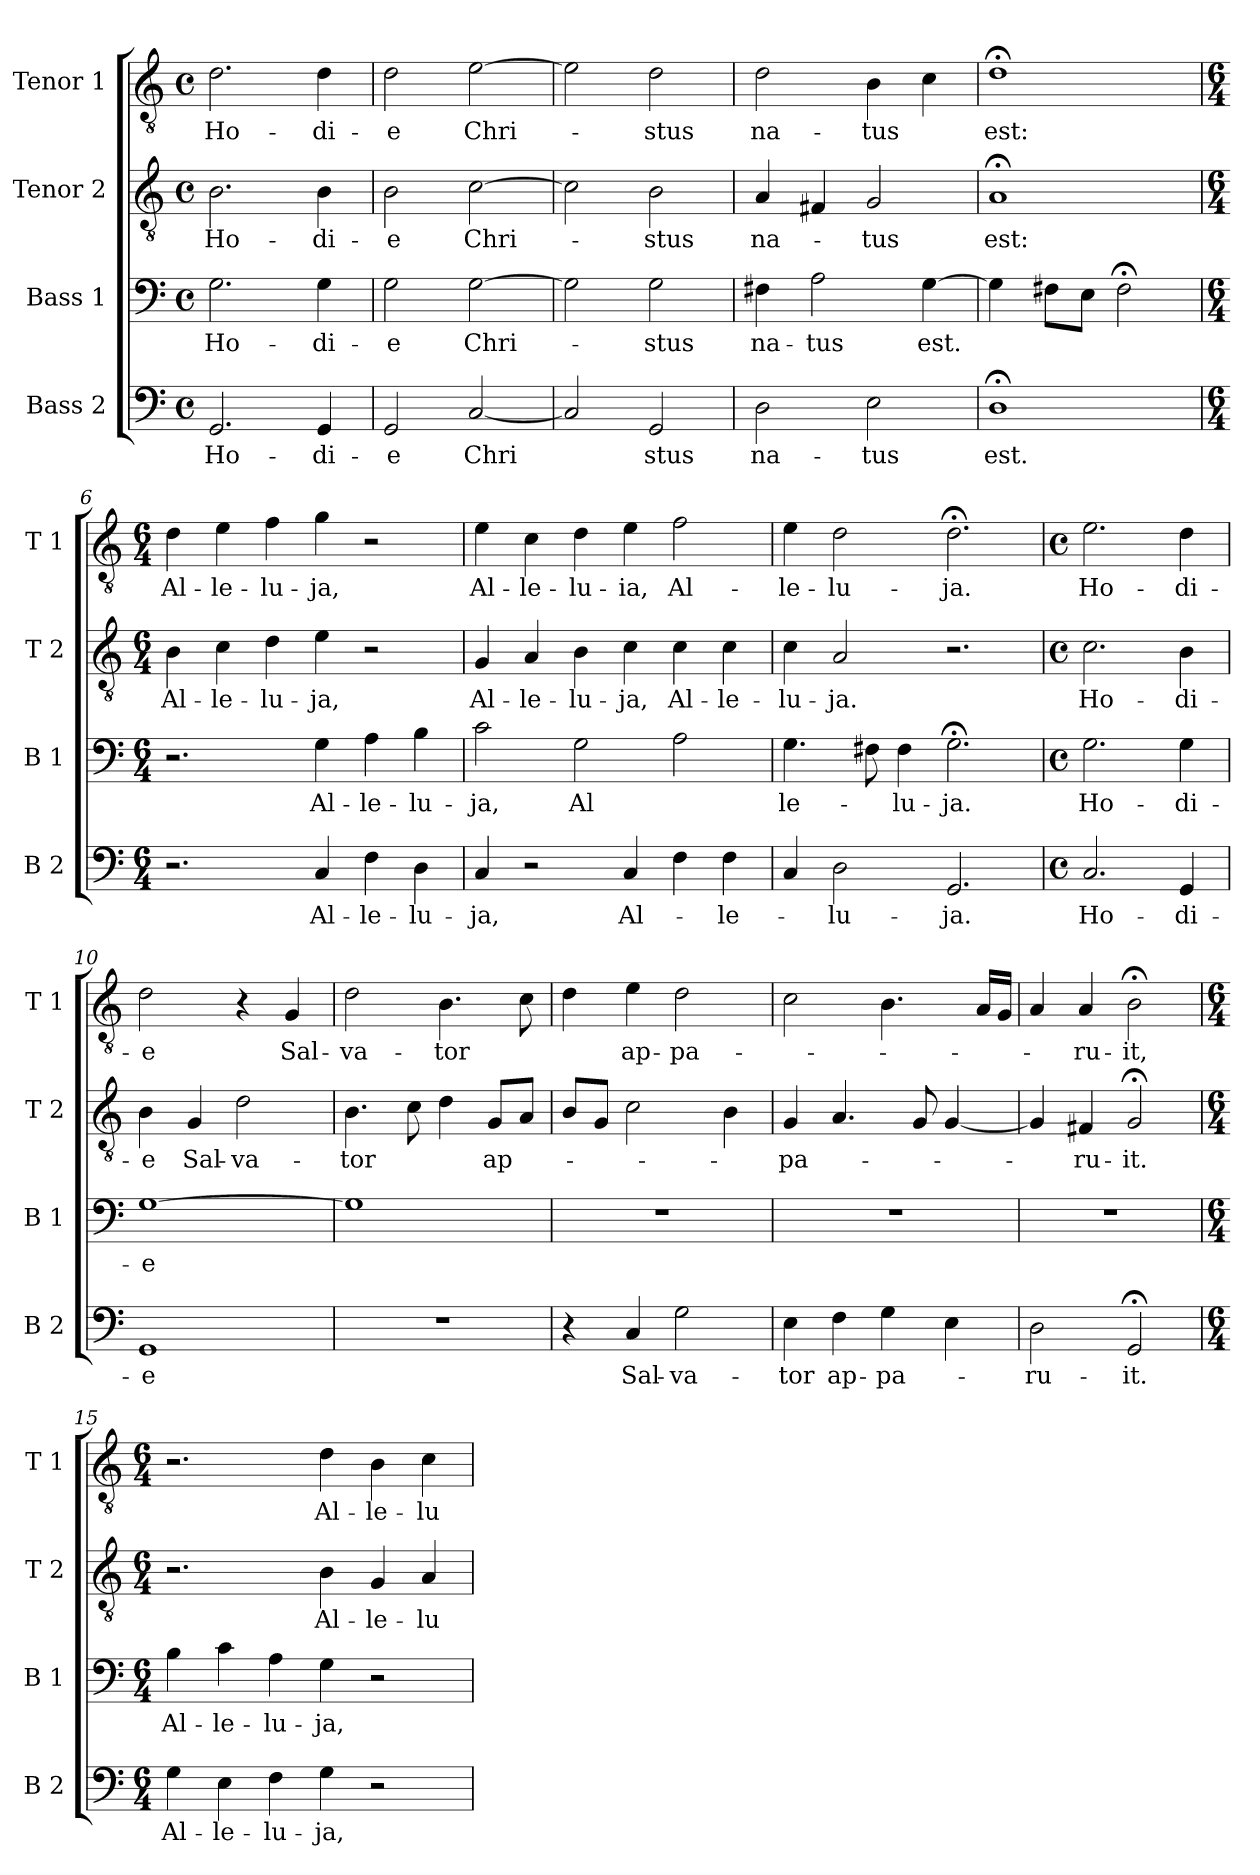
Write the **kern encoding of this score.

**kern	**text	**kern	**text	**kern	**text	**kern	**text
*part4	*part4	*part3	*part3	*part2	*part2	*part1	*part1
*staff4	*staff4	*staff3	*staff3	*staff2	*staff2	*staff1	*staff1
*I"Bass 2	*	*I"Bass 1	*	*I"Tenor 2	*	*I"Tenor 1	*
*I'B 2	*	*I'B 1	*	*I'T 2	*	*I'T 1	*
*clefF4	*	*clefF4	*	*clefGv2	*	*clefGv2	*
*k[]	*	*k[]	*	*k[]	*	*k[]	*
*C:	*	*C:	*	*C:	*	*C:	*
*M4/4	*	*M4/4	*	*M4/4	*	*M4/4	*
*met(c)	*	*met(c)	*	*met(c)	*	*met(c)	*
=1	=1	=1	=1	=1	=1	=1	=1
!	!LO:LY:b	!	!LO:LY:b	!	!LO:LY:b	!	!LO:LY:b
2.GG/	Ho-	2.G\	Ho-	2.B\	Ho-	2.d\	Ho-
!	!LO:LY:b	!	!LO:LY:b	!	!LO:LY:b	!	!LO:LY:b
4GG/	-di-	4G\	-di-	4B\	-di-	4d\	-di-
=2	=2	=2	=2	=2	=2	=2	=2
!	!LO:LY:b	!	!LO:LY:b	!	!LO:LY:b	!	!LO:LY:b
2GG/	-e	2G\	-e	2B\	-e	2d\	-e
!	!LO:LY:b	!	!LO:LY:b	!	!LO:LY:b	!	!LO:LY:b
[2C/	Chri	[2G\	Chri-	[2c\	Chri-	[2e\	Chri-
=3	=3	=3	=3	=3	=3	=3	=3
2C/]	.	2G\]	.	2c\]	.	2e\]	.
!	!LO:LY:b	!	!LO:LY:b	!	!LO:LY:b	!	!LO:LY:b
2GG/	stus	2G\	-stus	2B\	-stus	2d\	-stus
=4	=4	=4	=4	=4	=4	=4	=4
!	!LO:LY:b	!	!LO:LY:b	!	!LO:LY:b	!	!LO:LY:b
2D\	na-	4F#X\	na-	4A/	na-	2d\	na-
!	!	!	!LO:LY:b	!	!	!	!
.	.	2A\	-tus	4F#X/	.	.	.
!	!LO:LY:b	!	!	!	!LO:LY:b	!	!LO:LY:b
2E\	-tus	.	.	2G/	-tus	4B\	-tus
!	!	!	!LO:LY:b	!	!	!	!
.	.	[4G\	est.	.	.	4c\	.
=5	=5	=5	=5	=5	=5	=5	=5
!	!LO:LY:b	!	!	!	!LO:LY:b	!	!LO:LY:b
1D;<	est.	4G\]	.	1A;<	est:	1d;<	est:
.	.	8F#X\L	.	.	.	.	.
.	.	8E\J	.	.	.	.	.
.	.	2F#;<\	.	.	.	.	.
!!LO:LB:g=z
=6	=6	=6	=6	=6	=6	=6	=6
*M6/4	*	*M6/4	*	*M6/4	*	*M6/4	*
!	!	!	!	!	!LO:LY:b	!	!LO:LY:b
2.r	.	2.r	.	4B\	Al-	4d\	Al-
!	!	!	!	!	!LO:LY:b	!	!LO:LY:b
.	.	.	.	4c\	-le-	4e\	-le-
!	!	!	!	!	!LO:LY:b	!	!LO:LY:b
.	.	.	.	4d\	-lu-	4f\	-lu-
!	!LO:LY:b	!	!LO:LY:b	!	!LO:LY:b	!	!LO:LY:b
4C/	Al-	4G\	Al-	4e\	-ja,	4g\	-ja,
!	!LO:LY:b	!	!LO:LY:b	!	!	!	!
4F\	-le-	4A\	-le-	2r	.	2r	.
!	!LO:LY:b	!	!LO:LY:b	!	!	!	!
4D\	-lu-	4B\	-lu-	.	.	.	.
=7	=7	=7	=7	=7	=7	=7	=7
!	!LO:LY:b	!	!LO:LY:b	!	!LO:LY:b	!	!LO:LY:b
4C/	-ja,	2c\	-ja,	4G/	Al-	4e\	Al-
!	!	!	!	!	!LO:LY:b	!	!LO:LY:b
2r	.	.	.	4A/	-le-	4c\	-le-
!	!	!	!LO:LY:b	!	!LO:LY:b	!	!LO:LY:b
.	.	2G\	Al	4B\	-lu-	4d\	-lu-
!	!LO:LY:b	!	!	!	!LO:LY:b	!	!LO:LY:b
4C/	Al-	.	.	4c\	-ja,	4e\	-ia,
!	!	!	!	!	!LO:LY:b	!	!LO:LY:b
4F\	.	2A\	.	4c\	Al-	2f\	Al-
!	!LO:LY:b	!	!	!	!LO:LY:b	!	!
4F\	-le-	.	.	4c\	-le-	.	.
=8	=8	=8	=8	=8	=8	=8	=8
!	!	!	!LO:LY:b	!	!LO:LY:b	!	!LO:LY:b
4C/	.	4.G\	le-	4c\	-lu-	4e\	-le-
!	!LO:LY:b	!	!	!	!LO:LY:b	!	!LO:LY:b
2D\	-lu-	.	.	2A/	-ja.	2d\	-lu-
.	.	8F#X\	.	.	.	.	.
!	!	!	!LO:LY:b	!	!	!	!
.	.	4F#\	-lu-	.	.	.	.
!	!LO:LY:b	!	!LO:LY:b	!	!	!	!LO:LY:b
2.GG/	-ja.	2.G;<\	-ja.	2.r	.	2.d;<\	-ja.
=9	=9	=9	=9	=9	=9	=9	=9
*M4/4	*	*M4/4	*	*M4/4	*	*M4/4	*
*met(c)	*	*met(c)	*	*met(c)	*	*met(c)	*
!	!LO:LY:b	!	!LO:LY:b	!	!LO:LY:b	!	!LO:LY:b
2.C/	Ho-	2.G\	Ho-	2.c\	Ho-	2.e\	Ho-
!	!LO:LY:b	!	!LO:LY:b	!	!LO:LY:b	!	!LO:LY:b
4GG/	-di-	4G\	-di-	4B\	-di-	4d\	-di-
=10	=10	=10	=10	=10	=10	=10	=10
!	!LO:LY:b	!	!LO:LY:b	!	!LO:LY:b	!	!LO:LY:b
1GG	-e	[1G	-e	4B\	-e	2d\	-e
!	!	!	!	!	!LO:LY:b	!	!
.	.	.	.	4G/	Sal-	.	.
!	!	!	!	!	!LO:LY:b	!	!
.	.	.	.	2d\	-va-	4r	.
!	!	!	!	!	!	!	!LO:LY:b
.	.	.	.	.	.	4G/	Sal-
!!LO:LB:g=z
=11	=11	=11	=11	=11	=11	=11	=11
!	!	!	!	!	!LO:LY:b	!	!LO:LY:b
1r	.	1G]	.	4.B\	-tor	2d\	-va-
.	.	.	.	8c\	.	.	.
!	!	!	!	!	!	!	!LO:LY:b
.	.	.	.	4d\	.	4.B\	-tor
!	!	!	!	!	!LO:LY:b	!	!
.	.	.	.	8G/L	ap-	.	.
.	.	.	.	8A/J	.	8c\	.
=12	=12	=12	=12	=12	=12	=12	=12
4r	.	1r	.	8B/L	.	4d\	.
.	.	.	.	8G/J	.	.	.
!	!LO:LY:b	!	!	!	!	!	!LO:LY:b
4C/	Sal-	.	.	2c\	.	4e\	ap-
!	!LO:LY:b	!	!	!	!	!	!LO:LY:b
2G\	-va-	.	.	.	.	2d\	-pa-
.	.	.	.	4B\	.	.	.
=13	=13	=13	=13	=13	=13	=13	=13
!	!LO:LY:b	!	!	!	!LO:LY:b	!	!
4E\	-tor	1r	.	4G/	-pa-	2c\	.
!	!LO:LY:b	!	!	!	!	!	!
4F\	ap-	.	.	4.A/	.	.	.
!	!LO:LY:b	!	!	!	!	!	!
4G\	-pa-	.	.	.	.	4.B\	.
.	.	.	.	8G/	.	.	.
4E\	.	.	.	[4G/	.	.	.
.	.	.	.	.	.	16A/LL	.
.	.	.	.	.	.	16G/JJ	.
=14	=14	=14	=14	=14	=14	=14	=14
!	!LO:LY:b	!	!	!	!	!	!
2D\	-ru-	1r	.	4G/]	.	4A/	.
!	!	!	!	!	!LO:LY:b	!	!LO:LY:b
.	.	.	.	4F#X/	-ru-	4A/	-ru-
!	!LO:LY:b	!	!	!	!LO:LY:b	!	!LO:LY:b
2GG;</	-it.	.	.	2G;</	-it.	2B;<\	-it,
=15	=15	=15	=15	=15	=15	=15	=15
*M6/4	*	*M6/4	*	*M6/4	*	*M6/4	*
!	!LO:LY:b	!	!LO:LY:b	!	!	!	!
4G\	Al-	4B\	Al-	2.r	.	2.r	.
!	!LO:LY:b	!	!LO:LY:b	!	!	!	!
4E\	-le-	4c\	-le-	.	.	.	.
!	!LO:LY:b	!	!LO:LY:b	!	!	!	!
4F\	-lu-	4A\	-lu-	.	.	.	.
!	!LO:LY:b	!	!LO:LY:b	!	!LO:LY:b	!	!LO:LY:b
4G\	-ja,	4G\	-ja,	4B\	Al-	4d\	Al-
!	!	!	!	!	!LO:LY:b	!	!LO:LY:b
2r	.	2r	.	4G/	-le-	4B\	-le-
!	!	!	!	!	!LO:LY:b	!	!LO:LY:b
.	.	.	.	4A/	-lu-	4c\	-lu-
=	=	=	=	=	=	=	=
*-	*-	*-	*-	*-	*-	*-	*-
